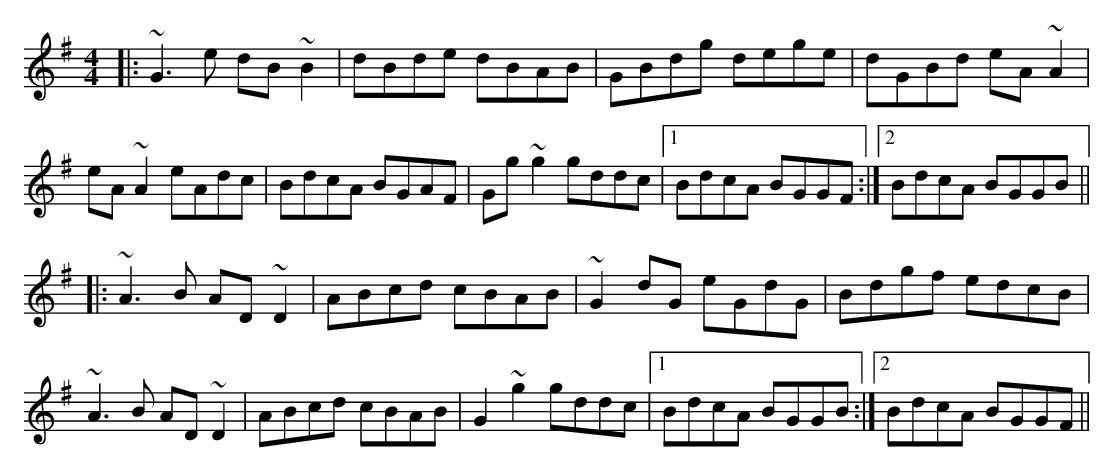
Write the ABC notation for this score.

X:1
M:4/4
K:G
|:~G3e dB~B2|dBde dBAB|GBdg dege|dGBd eA~A2|
eA~A2 eAdc|BdcA BGAF|Gg~g2 gddc|1 BdcA BGGF:|2 BdcA BGGB||
|:~A3B AD~D2|ABcd cBAB|~G2dG eGdG|Bdgf edcB|
~A3B AD~D2|ABcd cBAB|G2~g2 gddc|1 BdcA BGGB:|2 BdcA BGGF||
